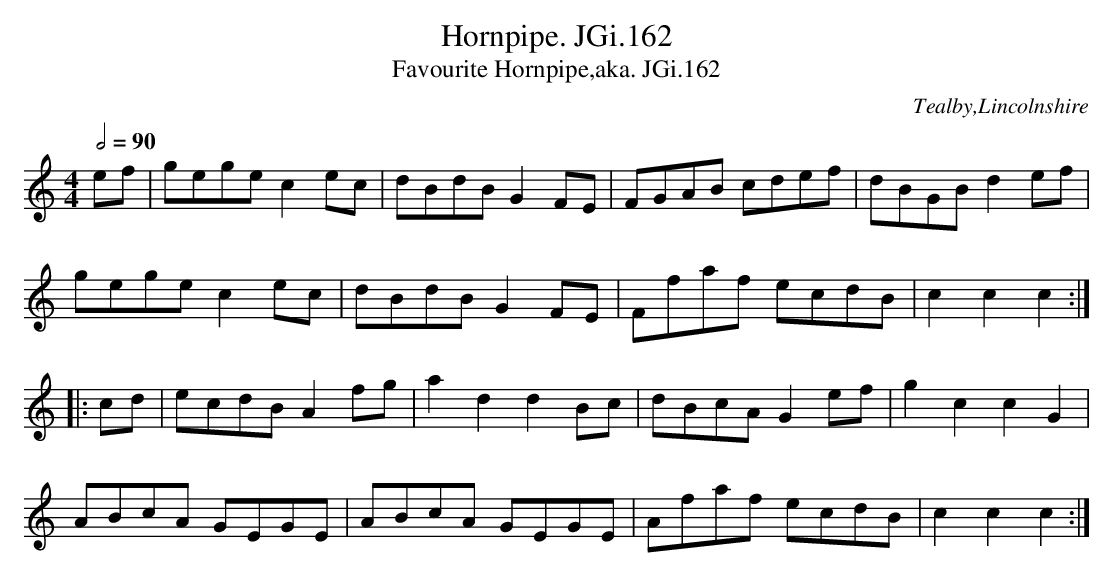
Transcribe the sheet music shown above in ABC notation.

X:1
T:Hornpipe. JGi.162
T:Favourite Hornpipe,aka. JGi.162
L:1/8
M:4/4
O:Tealby,Lincolnshire
Q:1/2=90
K:C
ef|gege c2ec|dBdBG2FE|FGAB cdef|dBGBd2ef|
gege c2ec|dBdBG2FE|Ffaf ecdB|c2c2c2:|
|:cd|ecdBA2fg|a2d2d2Bc|dBcAG2 ef|g2c2c2G2|
ABcA GEGE|ABcA GEGE|Afaf ecdB|c2c2c2:|
